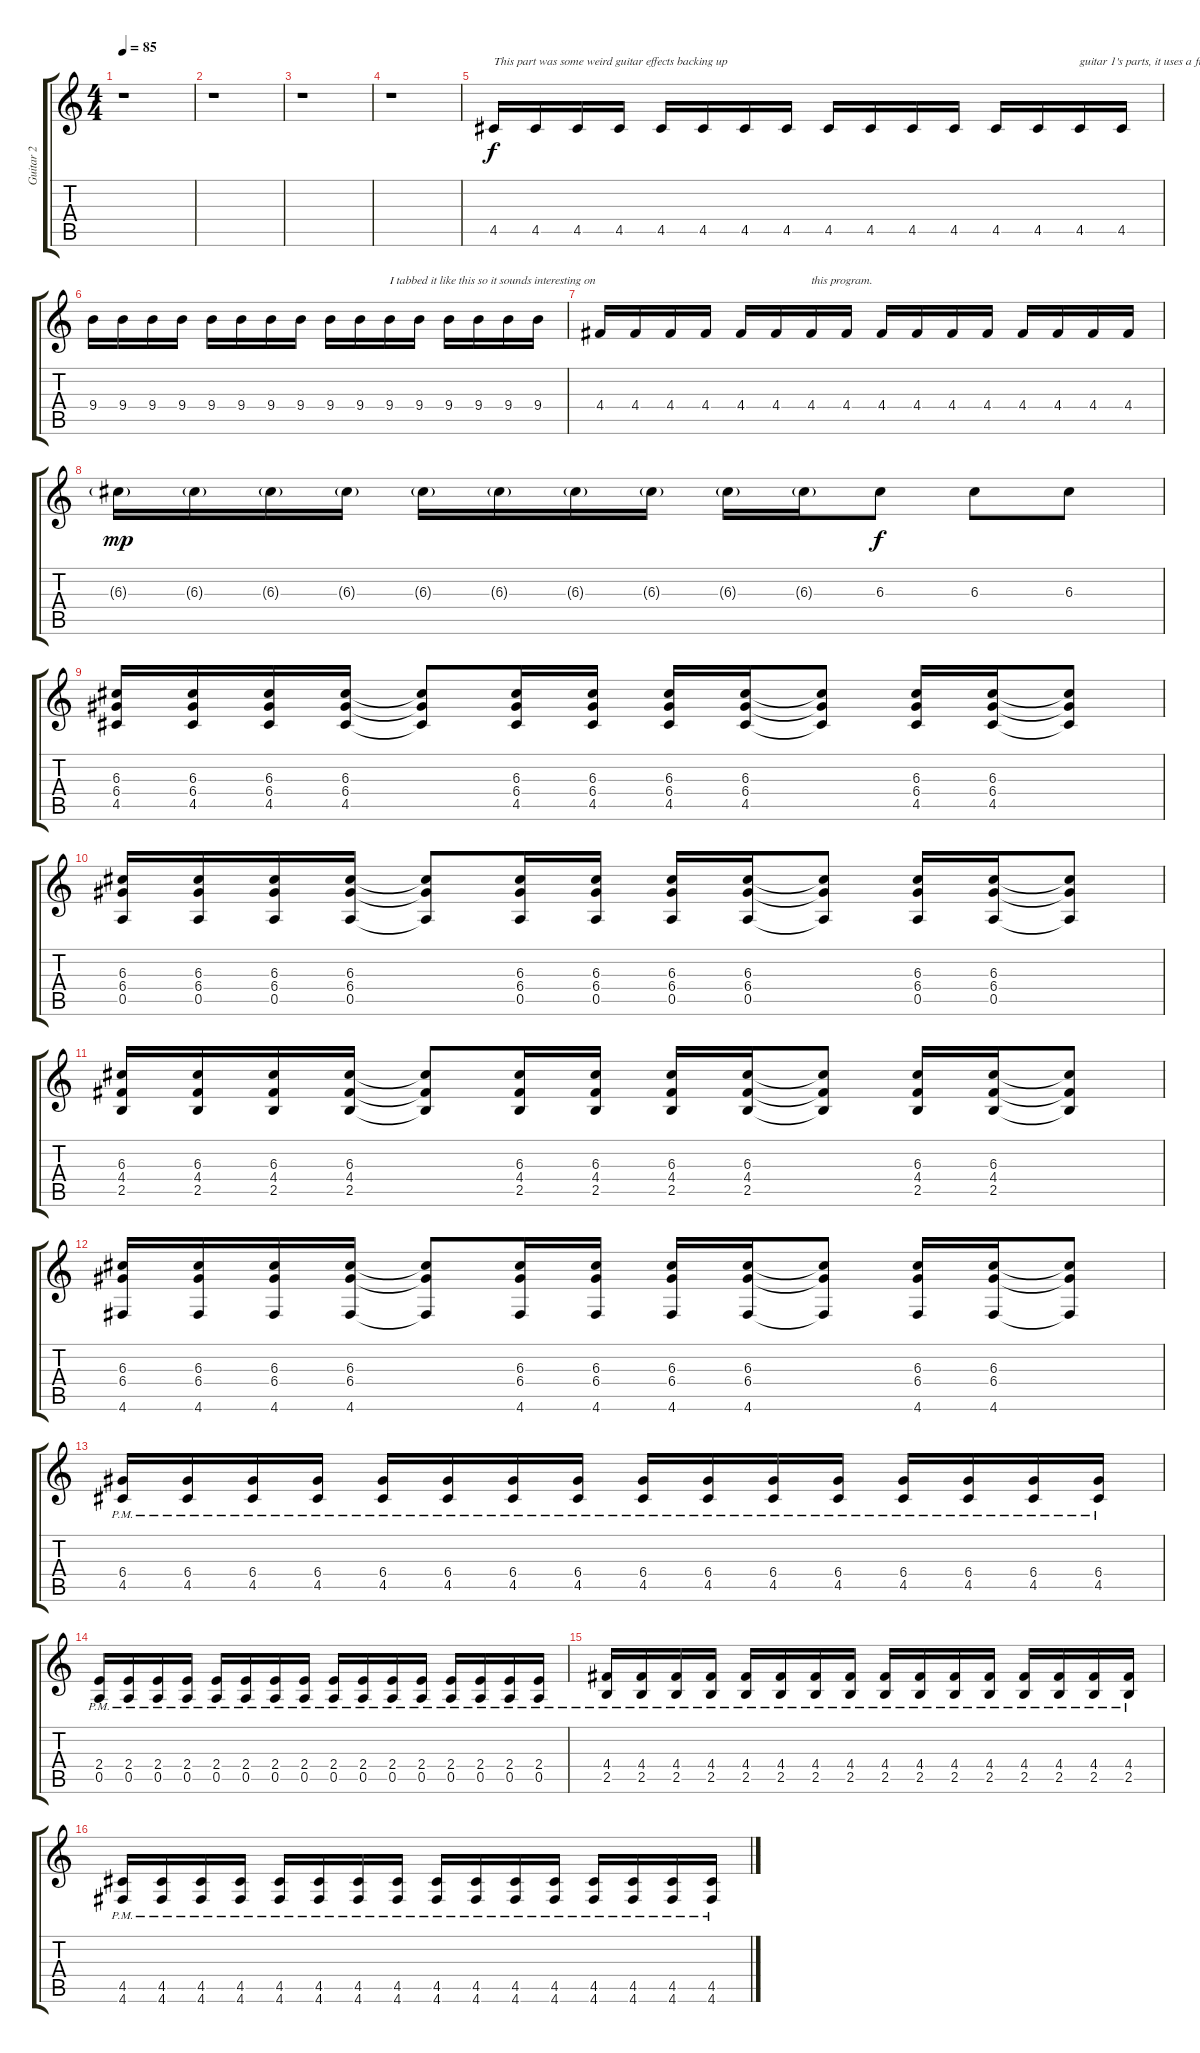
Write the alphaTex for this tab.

\track ("Guitar 2" "Guitar 2") {instrument overdrivenguitar}
\staff {score tabs}
\tuning (E4 B3 G3 D3 A2 D2) {hide}
\ts (4 4)
\tempo 85
\clef g2
\ks c
r.1{dy f instrument overdrivenguitar} |
r.1 |
r.1 |
r.1 |
4.5.16{txt "This part was some weird guitar effects backing up"} 4.5.16 4.5.16 4.5.16 4.5.16 4.5.16 4.5.16 4.5.16 4.5.16 4.5.16 4.5.16 4.5.16 4.5.16 4.5.16 4.5.16{txt "guitar 1's parts, it uses a flanger or something."} 4.5.16 |
9.4.16 9.4.16 9.4.16 9.4.16 9.4.16 9.4.16 9.4.16 9.4.16 9.4.16 9.4.16 9.4.16{txt "I tabbed it like this so it sounds interesting on "} 9.4.16 9.4.16 9.4.16 9.4.16 9.4.16 |
4.4.16 4.4.16 4.4.16 4.4.16 4.4.16 4.4.16 4.4.16{txt "this program."} 4.4.16 4.4.16 4.4.16 4.4.16 4.4.16 4.4.16 4.4.16 4.4.16 4.4.16 |
6.3{g}.16{dy mp} 6.3{g}.16 6.3{g}.16 6.3{g}.16 6.3{g}.16 6.3{g}.16 6.3{g}.16 6.3{g}.16 6.3{g}.16 6.3{g}.16 6.3.8{dy f} 6.3.8 6.3.8 |
(6.3 6.4 4.5).16 (6.3 6.4 4.5).16 (6.3 6.4 4.5).16 (6.3 6.4 4.5).16 (6.3{t} 6.4{t} 4.5{t}).8 (6.3 6.4 4.5).16 (6.3 6.4 4.5).16 (6.3 6.4 4.5).16 (6.3 6.4 4.5).16 (6.3{t} 6.4{t} 4.5{t}).8 (6.3 6.4 4.5).16 (6.3 6.4 4.5).16 (6.3{t} 6.4{t} 4.5{t}).8 |
(6.3 6.4 0.5).16 (6.3 6.4 0.5).16 (6.3 6.4 0.5).16 (6.3 6.4 0.5).16 (6.3{t} 6.4{t} 0.5{t}).8 (6.3 6.4 0.5).16 (6.3 6.4 0.5).16 (6.3 6.4 0.5).16 (6.3 6.4 0.5).16 (6.3{t} 6.4{t} 0.5{t}).8 (6.3 6.4 0.5).16 (6.3 6.4 0.5).16 (6.3{t} 6.4{t} 0.5{t}).8 |
(6.3 4.4 2.5).16 (6.3 4.4 2.5).16 (6.3 4.4 2.5).16 (6.3 4.4 2.5).16 (6.3{t} 4.4{t} 2.5{t}).8 (6.3 4.4 2.5).16 (6.3 4.4 2.5).16 (6.3 4.4 2.5).16 (6.3 4.4 2.5).16 (6.3{t} 4.4{t} 2.5{t}).8 (6.3 4.4 2.5).16 (6.3 4.4 2.5).16 (6.3{t} 4.4{t} 2.5{t}).8 |
(6.3 6.4 4.6).16 (6.3 6.4 4.6).16 (6.3 6.4 4.6).16 (6.3 6.4 4.6).16 (6.3{t} 6.4{t} 4.6{t}).8 (6.3 6.4 4.6).16 (6.3 6.4 4.6).16 (6.3 6.4 4.6).16 (6.3 6.4 4.6).16 (6.3{t} 6.4{t} 4.6{t}).8 (6.3 6.4 4.6).16 (6.3 6.4 4.6).16 (6.3{t} 6.4{t} 4.6{t}).8 |
(6.4{pm} 4.5{pm}).16{volume 10} (6.4{pm} 4.5{pm}).16 (6.4{pm} 4.5{pm}).16 (6.4{pm} 4.5{pm}).16 (6.4{pm} 4.5{pm}).16 (6.4{pm} 4.5{pm}).16 (6.4{pm} 4.5{pm}).16 (6.4{pm} 4.5{pm}).16 (6.4{pm} 4.5{pm}).16 (6.4{pm} 4.5{pm}).16 (6.4{pm} 4.5{pm}).16 (6.4{pm} 4.5{pm}).16 (6.4{pm} 4.5{pm}).16 (6.4{pm} 4.5{pm}).16 (6.4{pm} 4.5{pm}).16 (6.4{pm} 4.5{pm}).16 |
(2.4{pm} 0.5{pm}).16 (2.4{pm} 0.5{pm}).16 (2.4{pm} 0.5{pm}).16 (2.4{pm} 0.5{pm}).16 (2.4{pm} 0.5{pm}).16 (2.4{pm} 0.5{pm}).16 (2.4{pm} 0.5{pm}).16 (2.4{pm} 0.5{pm}).16 (2.4{pm} 0.5{pm}).16 (2.4{pm} 0.5{pm}).16 (2.4{pm} 0.5{pm}).16 (2.4{pm} 0.5{pm}).16 (2.4{pm} 0.5{pm}).16 (2.4{pm} 0.5{pm}).16 (2.4{pm} 0.5{pm}).16 (2.4{pm} 0.5{pm}).16 |
(4.4{pm} 2.5{pm}).16 (4.4{pm} 2.5{pm}).16 (4.4{pm} 2.5{pm}).16 (4.4{pm} 2.5{pm}).16 (4.4{pm} 2.5{pm}).16 (4.4{pm} 2.5{pm}).16 (4.4{pm} 2.5{pm}).16 (4.4{pm} 2.5{pm}).16 (4.4{pm} 2.5{pm}).16 (4.4{pm} 2.5{pm}).16 (4.4{pm} 2.5{pm}).16 (4.4{pm} 2.5{pm}).16 (4.4{pm} 2.5{pm}).16 (4.4{pm} 2.5{pm}).16 (4.4{pm} 2.5{pm}).16 (4.4{pm} 2.5{pm}).16 |
(4.5{pm} 4.6{pm}).16 (4.5{pm} 4.6{pm}).16 (4.5{pm} 4.6{pm}).16 (4.5{pm} 4.6{pm}).16 (4.5{pm} 4.6{pm}).16 (4.5{pm} 4.6{pm}).16 (4.5{pm} 4.6{pm}).16 (4.5{pm} 4.6{pm}).16 (4.5{pm} 4.6{pm}).16 (4.5{pm} 4.6{pm}).16 (4.5{pm} 4.6{pm}).16 (4.5{pm} 4.6{pm}).16 (4.5{pm} 4.6{pm}).16 (4.5{pm} 4.6{pm}).16 (4.5{pm} 4.6{pm}).16 (4.5{pm} 4.6{pm}).16
